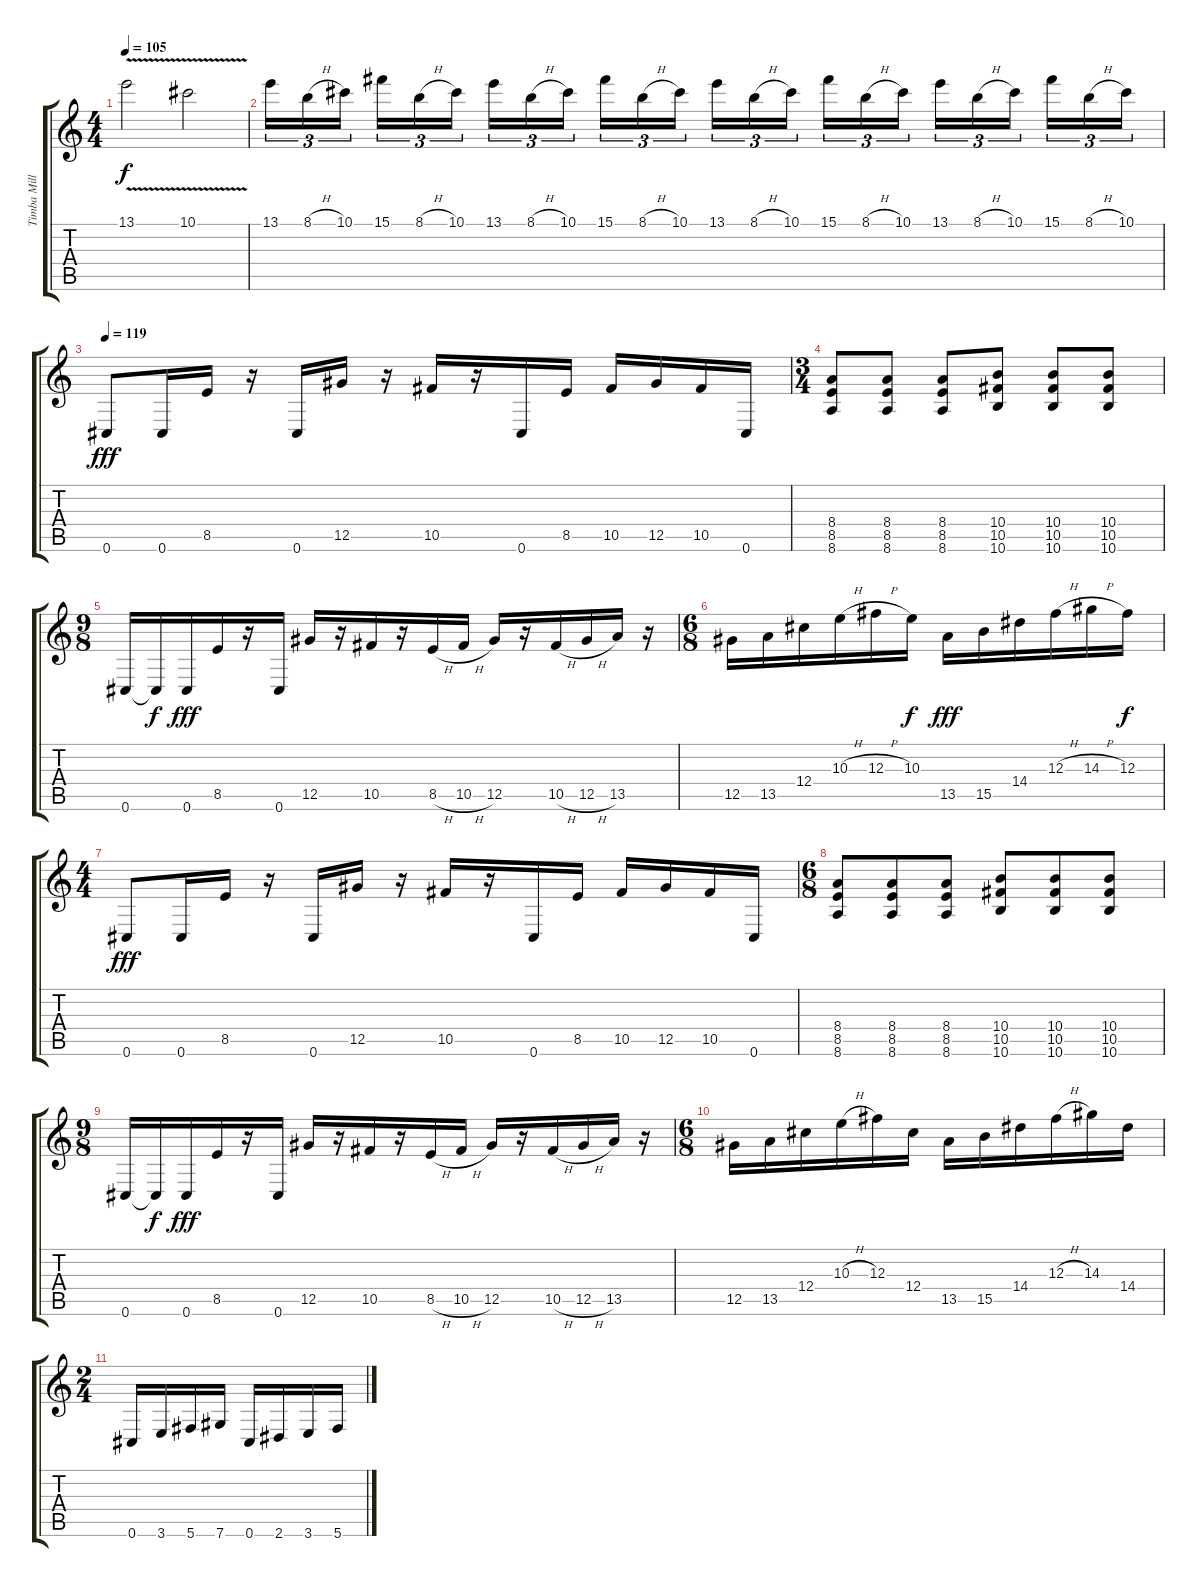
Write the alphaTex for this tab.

\track ("Timba Millar" "Timba Mill") {instrument overdrivenguitar}
\staff {score tabs}
\tuning (Eb4 Bb3 Gb3 Db3 Ab2 Db2) {hide}
\ts (4 4)
\tempo 105
\clef g2
\ks c
13.1{v}.2{dy f} 10.1{v}.2 |
13.1.16{tu (3 2)} 8.1{h}.16{tu (3 2)} 10.1.16{tu (3 2) beam splitsecondary} 15.1.16{tu (3 2)} 8.1{h}.16{tu (3 2)} 10.1.16{tu (3 2)} 13.1.16{tu (3 2)} 8.1{h}.16{tu (3 2)} 10.1.16{tu (3 2) beam splitsecondary} 15.1.16{tu (3 2)} 8.1{h}.16{tu (3 2)} 10.1.16{tu (3 2)} 13.1.16{tu (3 2)} 8.1{h}.16{tu (3 2)} 10.1.16{tu (3 2) beam splitsecondary} 15.1.16{tu (3 2)} 8.1{h}.16{tu (3 2)} 10.1.16{tu (3 2)} 13.1.16{tu (3 2)} 8.1{h}.16{tu (3 2)} 10.1.16{tu (3 2) beam splitsecondary} 15.1.16{tu (3 2)} 8.1{h}.16{tu (3 2)} 10.1.16{tu (3 2)} |
\tempo 120
\tempo 119
0.6.8{dy fff} 0.6.16 8.5.16 r.16 0.6.16 12.5.16 r.16 10.5.16 r.16 0.6.16 8.5.16 10.5.16 12.5.16 10.5.16 0.6.16 |
\ts (3 4)
(8.4 8.5 8.6).8 (8.4 8.5 8.6).8 (8.4 8.5 8.6).8 (10.4 10.5 10.6).8 (10.4 10.5 10.6).8 (10.4 10.5 10.6).8 |
\ts (9 8)
0.6.16 0.6{t}.16{dy f} 0.6.16{dy fff} 8.5.16 r.16 0.6.16 12.5.16 r.16 10.5.16 r.16 8.5{h}.16 10.5{h}.16 12.5.16 r.16 10.5{h}.16 12.5{h}.16 13.5.16 r.16 |
\ts (6 8)
12.5.16 13.5.16 12.4.16 10.3{h}.16 12.3{h}.16 10.3.16{dy f} 13.5.16{dy fff} 15.5.16 14.4.16 12.3{h}.16 14.3{h}.16 12.3.16{dy f} |
\ts (4 4)
0.6.8{dy fff} 0.6.16 8.5.16 r.16 0.6.16 12.5.16 r.16 10.5.16 r.16 0.6.16 8.5.16 10.5.16 12.5.16 10.5.16 0.6.16 |
\ts (6 8)
(8.4 8.5 8.6).8 (8.4 8.5 8.6).8 (8.4 8.5 8.6).8 (10.4 10.5 10.6).8 (10.4 10.5 10.6).8 (10.4 10.5 10.6).8 |
\ts (9 8)
0.6.16 0.6{t}.16{dy f} 0.6.16{dy fff} 8.5.16 r.16 0.6.16 12.5.16 r.16 10.5.16 r.16 8.5{h}.16 10.5{h}.16 12.5.16 r.16 10.5{h}.16 12.5{h}.16 13.5.16 r.16 |
\ts (6 8)
12.5.16 13.5.16 12.4.16 10.3{h}.16 12.3.16 12.4.16 13.5.16 15.5.16 14.4.16 12.3{h}.16 14.3.16 14.4.16 |
\ts (2 4)
0.6.16 3.6.16 5.6.16 7.6.16 0.6.16 2.6.16 3.6.16 5.6.16
